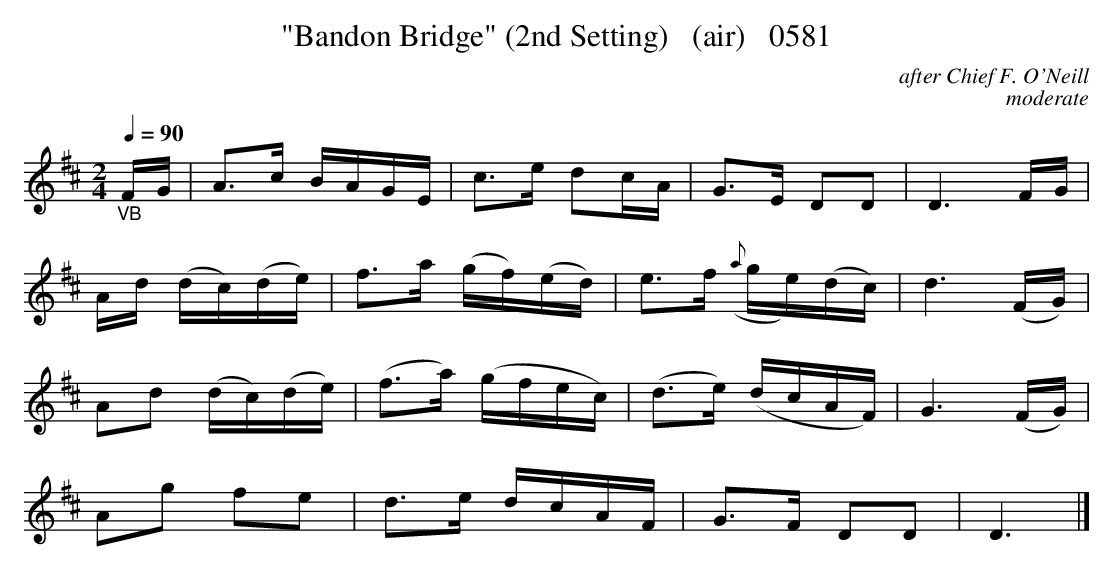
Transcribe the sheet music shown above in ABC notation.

X:1
T:"Bandon Bridge" (2nd Setting)   (air)   0581
C:after Chief F. O'Neill
C:moderate
Q:1/4=90
BRENNAN June 2003 (HTTP://WWW.SOSYOURMOM.COM)
M:2/4
L:1/16
K:D
"_VB"FG|A3c BAGE|c3e d2cA|G3E D2D2|D6FG|
Ad (dc)(de)|f3a (gf)(ed)|e3f ({a}ge)(dc)|d6(FG)|
A2d2 (dc)(de)|(f3a) (gfec)|(d3e) (dcAF)|G6(FG)|
A2g2 f2e2|d3e dcAF|G3F D2D2|D6|]
